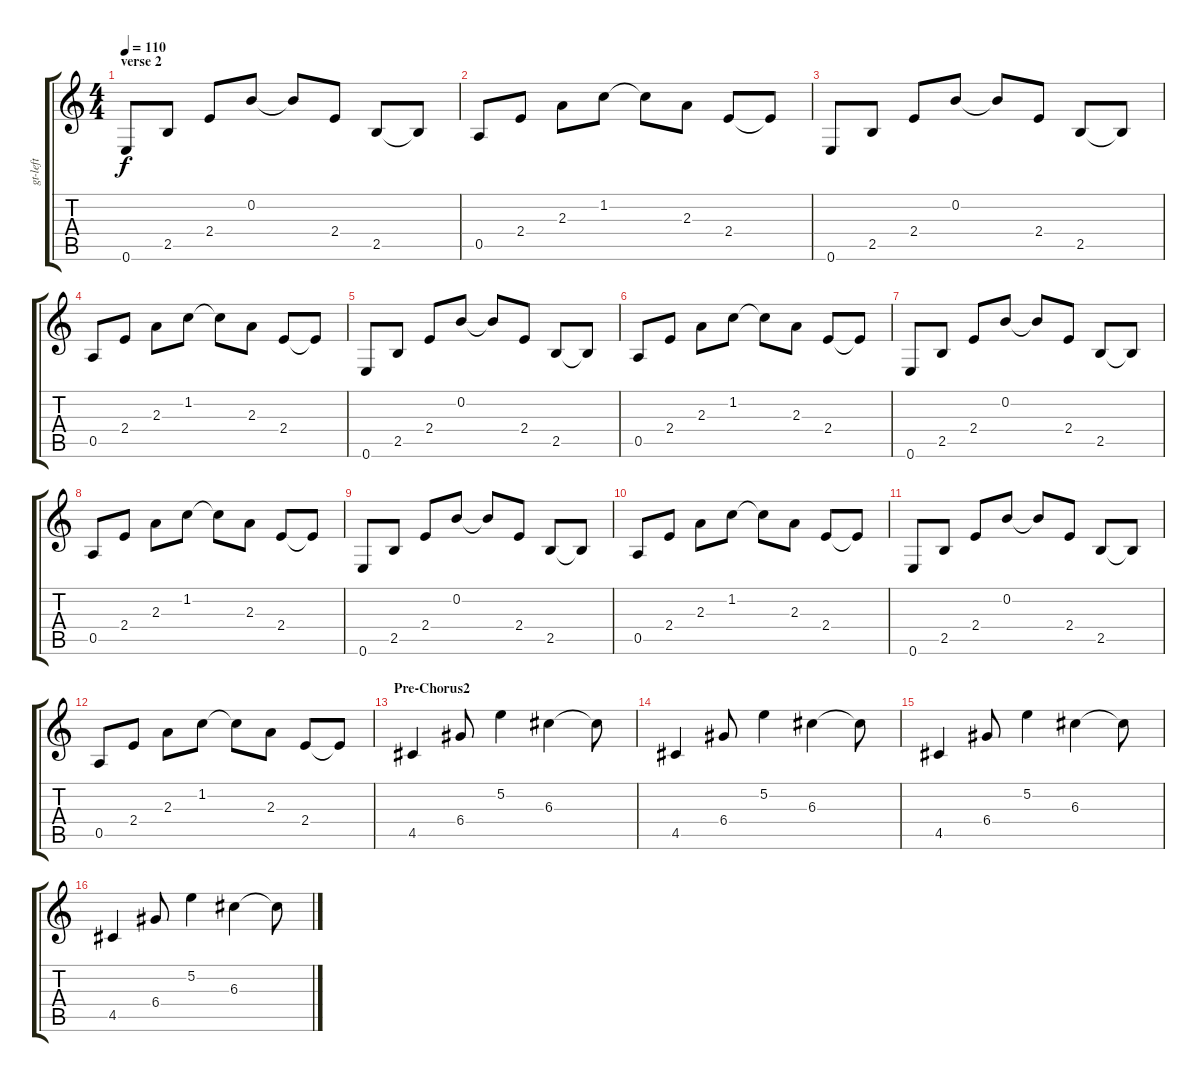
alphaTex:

\track ("gt-left" "gt-left") {instrument electricguitarclean}
\staff {score tabs}
\tuning (E4 B3 G3 D3 A2 E2) {hide}
\ts (4 4)
\section ("" "verse 2")
\tempo 110
\clef g2
\ks c
0.6.8{dy f} 2.5.8 2.4.8 0.2.8 0.2{t}.8 2.4.8 2.5.8 2.5{t}.8 |
0.5.8 2.4.8 2.3.8 1.2.8 1.2{t}.8 2.3.8 2.4.8 2.4{t}.8 |
0.6.8 2.5.8 2.4.8 0.2.8 0.2{t}.8 2.4.8 2.5.8 2.5{t}.8 |
0.5.8 2.4.8 2.3.8 1.2.8 1.2{t}.8 2.3.8 2.4.8 2.4{t}.8 |
0.6.8 2.5.8 2.4.8 0.2.8 0.2{t}.8 2.4.8 2.5.8 2.5{t}.8 |
0.5.8 2.4.8 2.3.8 1.2.8 1.2{t}.8 2.3.8 2.4.8 2.4{t}.8 |
0.6.8 2.5.8 2.4.8 0.2.8 0.2{t}.8 2.4.8 2.5.8 2.5{t}.8 |
0.5.8 2.4.8 2.3.8 1.2.8 1.2{t}.8 2.3.8 2.4.8 2.4{t}.8 |
0.6.8 2.5.8 2.4.8 0.2.8 0.2{t}.8 2.4.8 2.5.8 2.5{t}.8 |
0.5.8 2.4.8 2.3.8 1.2.8 1.2{t}.8 2.3.8 2.4.8 2.4{t}.8 |
0.6.8 2.5.8 2.4.8 0.2.8 0.2{t}.8 2.4.8 2.5.8 2.5{t}.8 |
0.5.8 2.4.8 2.3.8 1.2.8 1.2{t}.8 2.3.8 2.4.8 2.4{t}.8 |
\section ("" "Pre-Chorus2")
4.5.4 6.4.8 5.2.4 6.3.4 6.3{t}.8 |
4.5.4 6.4.8 5.2.4 6.3.4 6.3{t}.8 |
4.5.4 6.4.8 5.2.4 6.3.4 6.3{t}.8 |
4.5.4 6.4.8 5.2.4 6.3.4 6.3{t}.8
